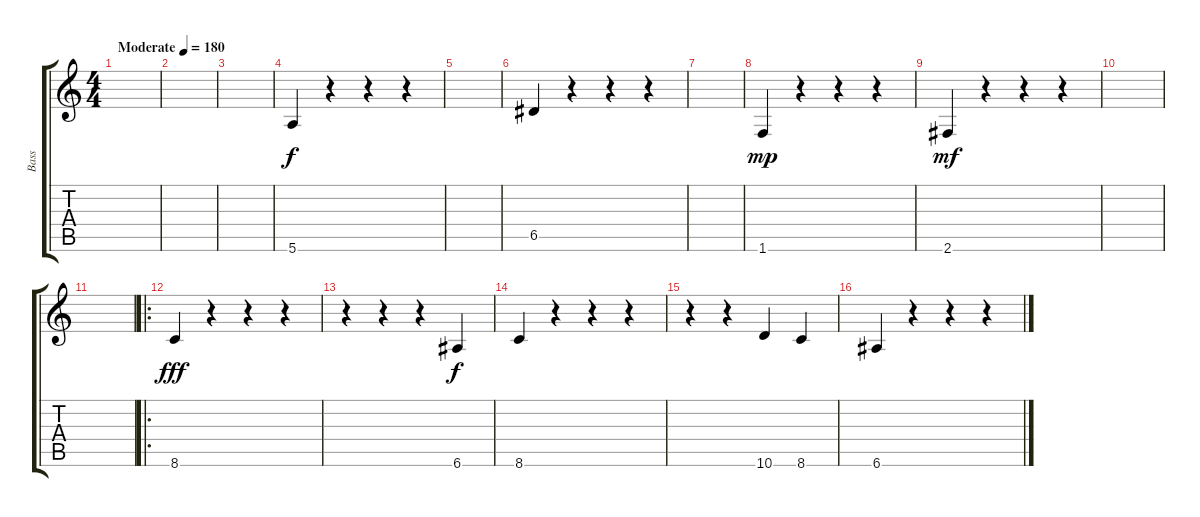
\track ("Bass" "Bass") {instrument electricbassfinger}
\staff {score tabs}
\tuning (E4 B3 G3 D3 A2 E2) {hide}
\ts (4 4)
\tempo (180 "Moderate")
\clef g2
\ks c
|
|
|
5.6.4 r.4 r.4 r.4 |
|
6.5.4 r.4 r.4 r.4 |
|
1.6.4{dy mp} r.4 r.4 r.4 |
2.6.4{dy mf} r.4 r.4 r.4 |
|
|
\ro
8.6.4{dy fff} r.4 r.4 r.4 |
r.4 r.4 r.4 6.6.4{dy f} |
8.6.4 r.4 r.4 r.4 |
r.4 r.4 10.6.4 8.6.4 |
6.6.4 r.4 r.4 r.4
